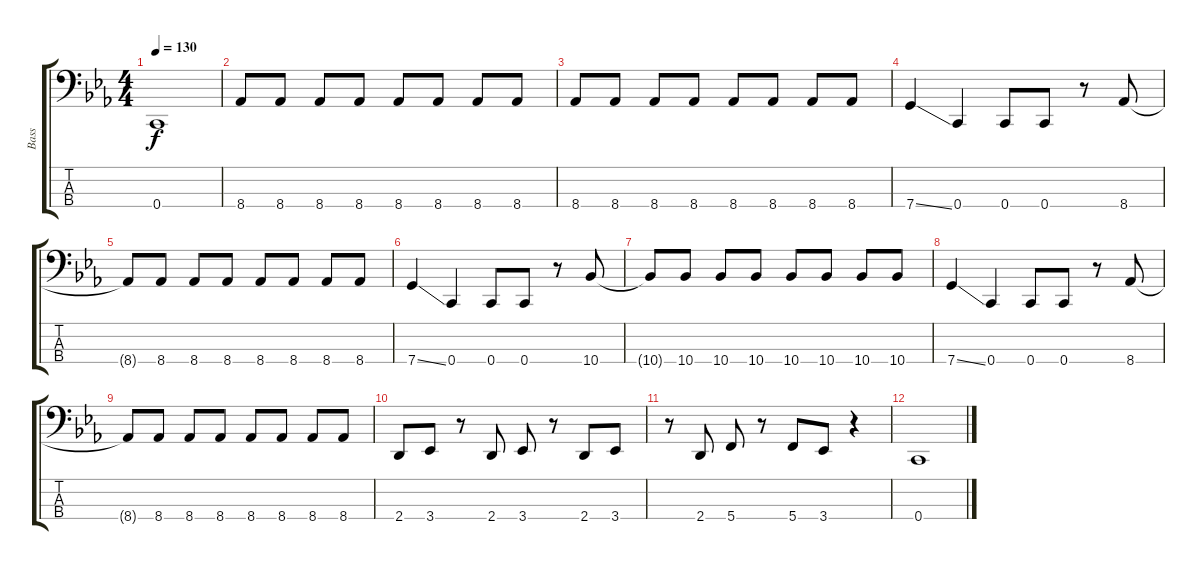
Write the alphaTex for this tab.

\track ("Bass" "Bass") {instrument fretlessbass}
\staff {score tabs}
\tuning (G2 C2 G1 C1) {hide}
\ts (4 4)
\tempo 130
\clef f4
\ks cminor
0.4.1{dy f} |
8.4.8 8.4.8 8.4.8 8.4.8 8.4.8 8.4.8 8.4.8 8.4.8 |
8.4.8 8.4.8 8.4.8 8.4.8 8.4.8 8.4.8 8.4.8 8.4.8 |
7.4{ss}.4 0.4.4 0.4.8 0.4.8 r.8 8.4.8 |
8.4{t}.8 8.4.8 8.4.8 8.4.8 8.4.8 8.4.8 8.4.8 8.4.8 |
7.4{ss}.4 0.4.4 0.4.8 0.4.8 r.8 10.4.8 |
10.4{t}.8 10.4.8 10.4.8 10.4.8 10.4.8 10.4.8 10.4.8 10.4.8 |
7.4{ss}.4 0.4.4 0.4.8 0.4.8 r.8 8.4.8 |
8.4{t}.8 8.4.8 8.4.8 8.4.8 8.4.8 8.4.8 8.4.8 8.4.8 |
2.4.8 3.4.8 r.8 2.4.8 3.4.8 r.8 2.4.8 3.4.8 |
r.8 2.4.8 5.4.8 r.8 5.4.8 3.4.8 r.4 |
0.4.1
